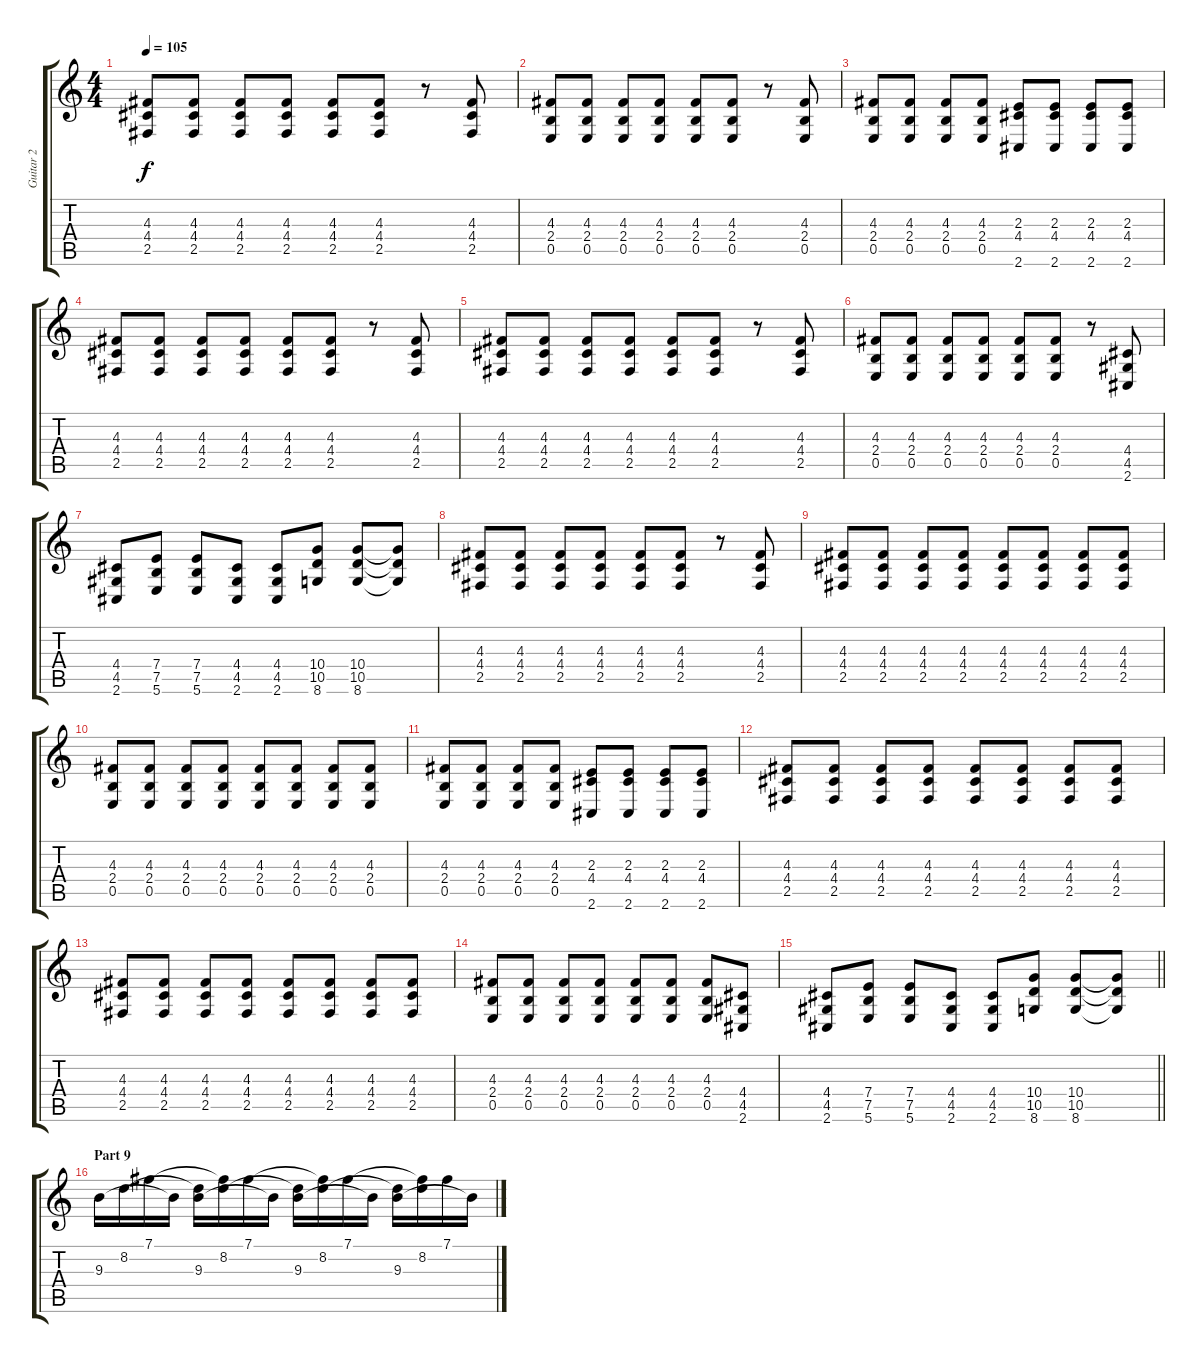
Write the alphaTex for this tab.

\track ("Guitar 2" "Guitar 2") {instrument overdrivenguitar}
\staff {score tabs}
\tuning (B3 Gb3 D3 A2 E2 B1) {hide}
\ts (4 4)
\tempo 105
\clef g2
\ks c
(4.3 4.4 2.5).8{dy f} (4.3 4.4 2.5).8 (4.3 4.4 2.5).8 (4.3 4.4 2.5).8 (4.3 4.4 2.5).8 (4.3 4.4 2.5).8 r.8 (4.3 4.4 2.5).8 |
(4.3 2.4 0.5).8 (4.3 2.4 0.5).8 (4.3 2.4 0.5).8 (4.3 2.4 0.5).8 (4.3 2.4 0.5).8 (4.3 2.4 0.5).8 r.8 (4.3 2.4 0.5).8 |
(4.3 2.4 0.5).8 (4.3 2.4 0.5).8 (4.3 2.4 0.5).8 (4.3 2.4 0.5).8 (2.3 4.4 2.6).8 (2.3 4.4 2.6).8 (2.3 4.4 2.6).8 (2.3 4.4 2.6).8 |
(4.3 4.4 2.5).8 (4.3 4.4 2.5).8 (4.3 4.4 2.5).8 (4.3 4.4 2.5).8 (4.3 4.4 2.5).8 (4.3 4.4 2.5).8 r.8 (4.3 4.4 2.5).8 |
(4.3 4.4 2.5).8 (4.3 4.4 2.5).8 (4.3 4.4 2.5).8 (4.3 4.4 2.5).8 (4.3 4.4 2.5).8 (4.3 4.4 2.5).8 r.8 (4.3 4.4 2.5).8 |
(4.3 2.4 0.5).8 (4.3 2.4 0.5).8 (4.3 2.4 0.5).8 (4.3 2.4 0.5).8 (4.3 2.4 0.5).8 (4.3 2.4 0.5).8 r.8 (4.4 4.5 2.6).8 |
(4.4 4.5 2.6).8 (7.4 7.5 5.6).8 (7.4 7.5 5.6).8 (4.4 4.5 2.6).8 (4.4 4.5 2.6).8 (10.4 10.5 8.6).8 (10.4 10.5 8.6).8 (10.4{t} 10.5{t} 8.6{t}).8 |
(4.3 4.4 2.5).8 (4.3 4.4 2.5).8 (4.3 4.4 2.5).8 (4.3 4.4 2.5).8 (4.3 4.4 2.5).8 (4.3 4.4 2.5).8 r.8 (4.3 4.4 2.5).8 |
(4.3 4.4 2.5).8 (4.3 4.4 2.5).8 (4.3 4.4 2.5).8 (4.3 4.4 2.5).8 (4.3 4.4 2.5).8 (4.3 4.4 2.5).8 (4.3 4.4 2.5).8 (4.3 4.4 2.5).8 |
(4.3 2.4 0.5).8 (4.3 2.4 0.5).8 (4.3 2.4 0.5).8 (4.3 2.4 0.5).8 (4.3 2.4 0.5).8 (4.3 2.4 0.5).8 (4.3 2.4 0.5).8 (4.3 2.4 0.5).8 |
(4.3 2.4 0.5).8 (4.3 2.4 0.5).8 (4.3 2.4 0.5).8 (4.3 2.4 0.5).8 (2.3 4.4 2.6).8 (2.3 4.4 2.6).8 (2.3 4.4 2.6).8 (2.3 4.4 2.6).8 |
(4.3 4.4 2.5).8 (4.3 4.4 2.5).8 (4.3 4.4 2.5).8 (4.3 4.4 2.5).8 (4.3 4.4 2.5).8 (4.3 4.4 2.5).8 (4.3 4.4 2.5).8 (4.3 4.4 2.5).8 |
(4.3 4.4 2.5).8 (4.3 4.4 2.5).8 (4.3 4.4 2.5).8 (4.3 4.4 2.5).8 (4.3 4.4 2.5).8 (4.3 4.4 2.5).8 (4.3 4.4 2.5).8 (4.3 4.4 2.5).8 |
(4.3 2.4 0.5).8 (4.3 2.4 0.5).8 (4.3 2.4 0.5).8 (4.3 2.4 0.5).8 (4.3 2.4 0.5).8 (4.3 2.4 0.5).8 (4.3 2.4 0.5).8 (4.4 4.5 2.6).8 |
\barLineRight lightlight
(4.4 4.5 2.6).8 (7.4 7.5 5.6).8 (7.4 7.5 5.6).8 (4.4 4.5 2.6).8 (4.4 4.5 2.6).8 (10.4 10.5 8.6).8 (10.4 10.5 8.6).8 (10.4{t} 10.5{t} 8.6{t}).8 |
\section ("" "Part 9")
9.3.16{volume 7 instrument electricguitarjazz} 8.2.16 7.1.16 9.3{t}.16 (8.2{t} 9.3).16 (7.1{t} 8.2).16 7.1.16 9.3{t}.16 (8.2{t} 9.3).16 (7.1{t} 8.2).16 7.1.16 9.3{t}.16 (8.2{t} 9.3).16 (7.1{t} 8.2).16 7.1.16 9.3{t}.16
